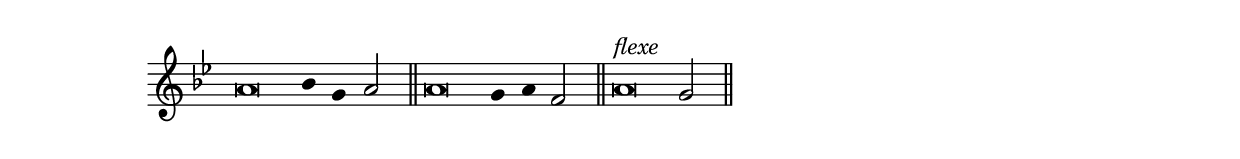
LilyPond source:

\version "2.15.15"

\header {
  lsrtags = "rhythms, vocal-music, ancient-notation, contexts-and-engravers"

  texidoc = "
This form of notation is used for the chant of the Psalms, where verses
aren't always the same length.

"
  doctitle = "Chant or psalms notation"
}

stemOn = {
  \revert Staff.Stem #'transparent
  \revert Staff.Flag #'transparent
}

stemOff = {
  \override Staff.Stem #'transparent = ##t
  \override Staff.Flag #'transparent = ##t
}

\score {
  \new Staff \with { \remove "Time_signature_engraver" }
  {
    \key g \minor
    \cadenzaOn
    \stemOff a'\breve bes'4 g'4
    \stemOn a'2 \bar "||"
    \stemOff a'\breve g'4 a'4
    \stemOn f'2 \bar "||"
    \stemOff a'\breve^\markup { \italic flexe }
    \stemOn g'2 \bar "||"
  }
}

